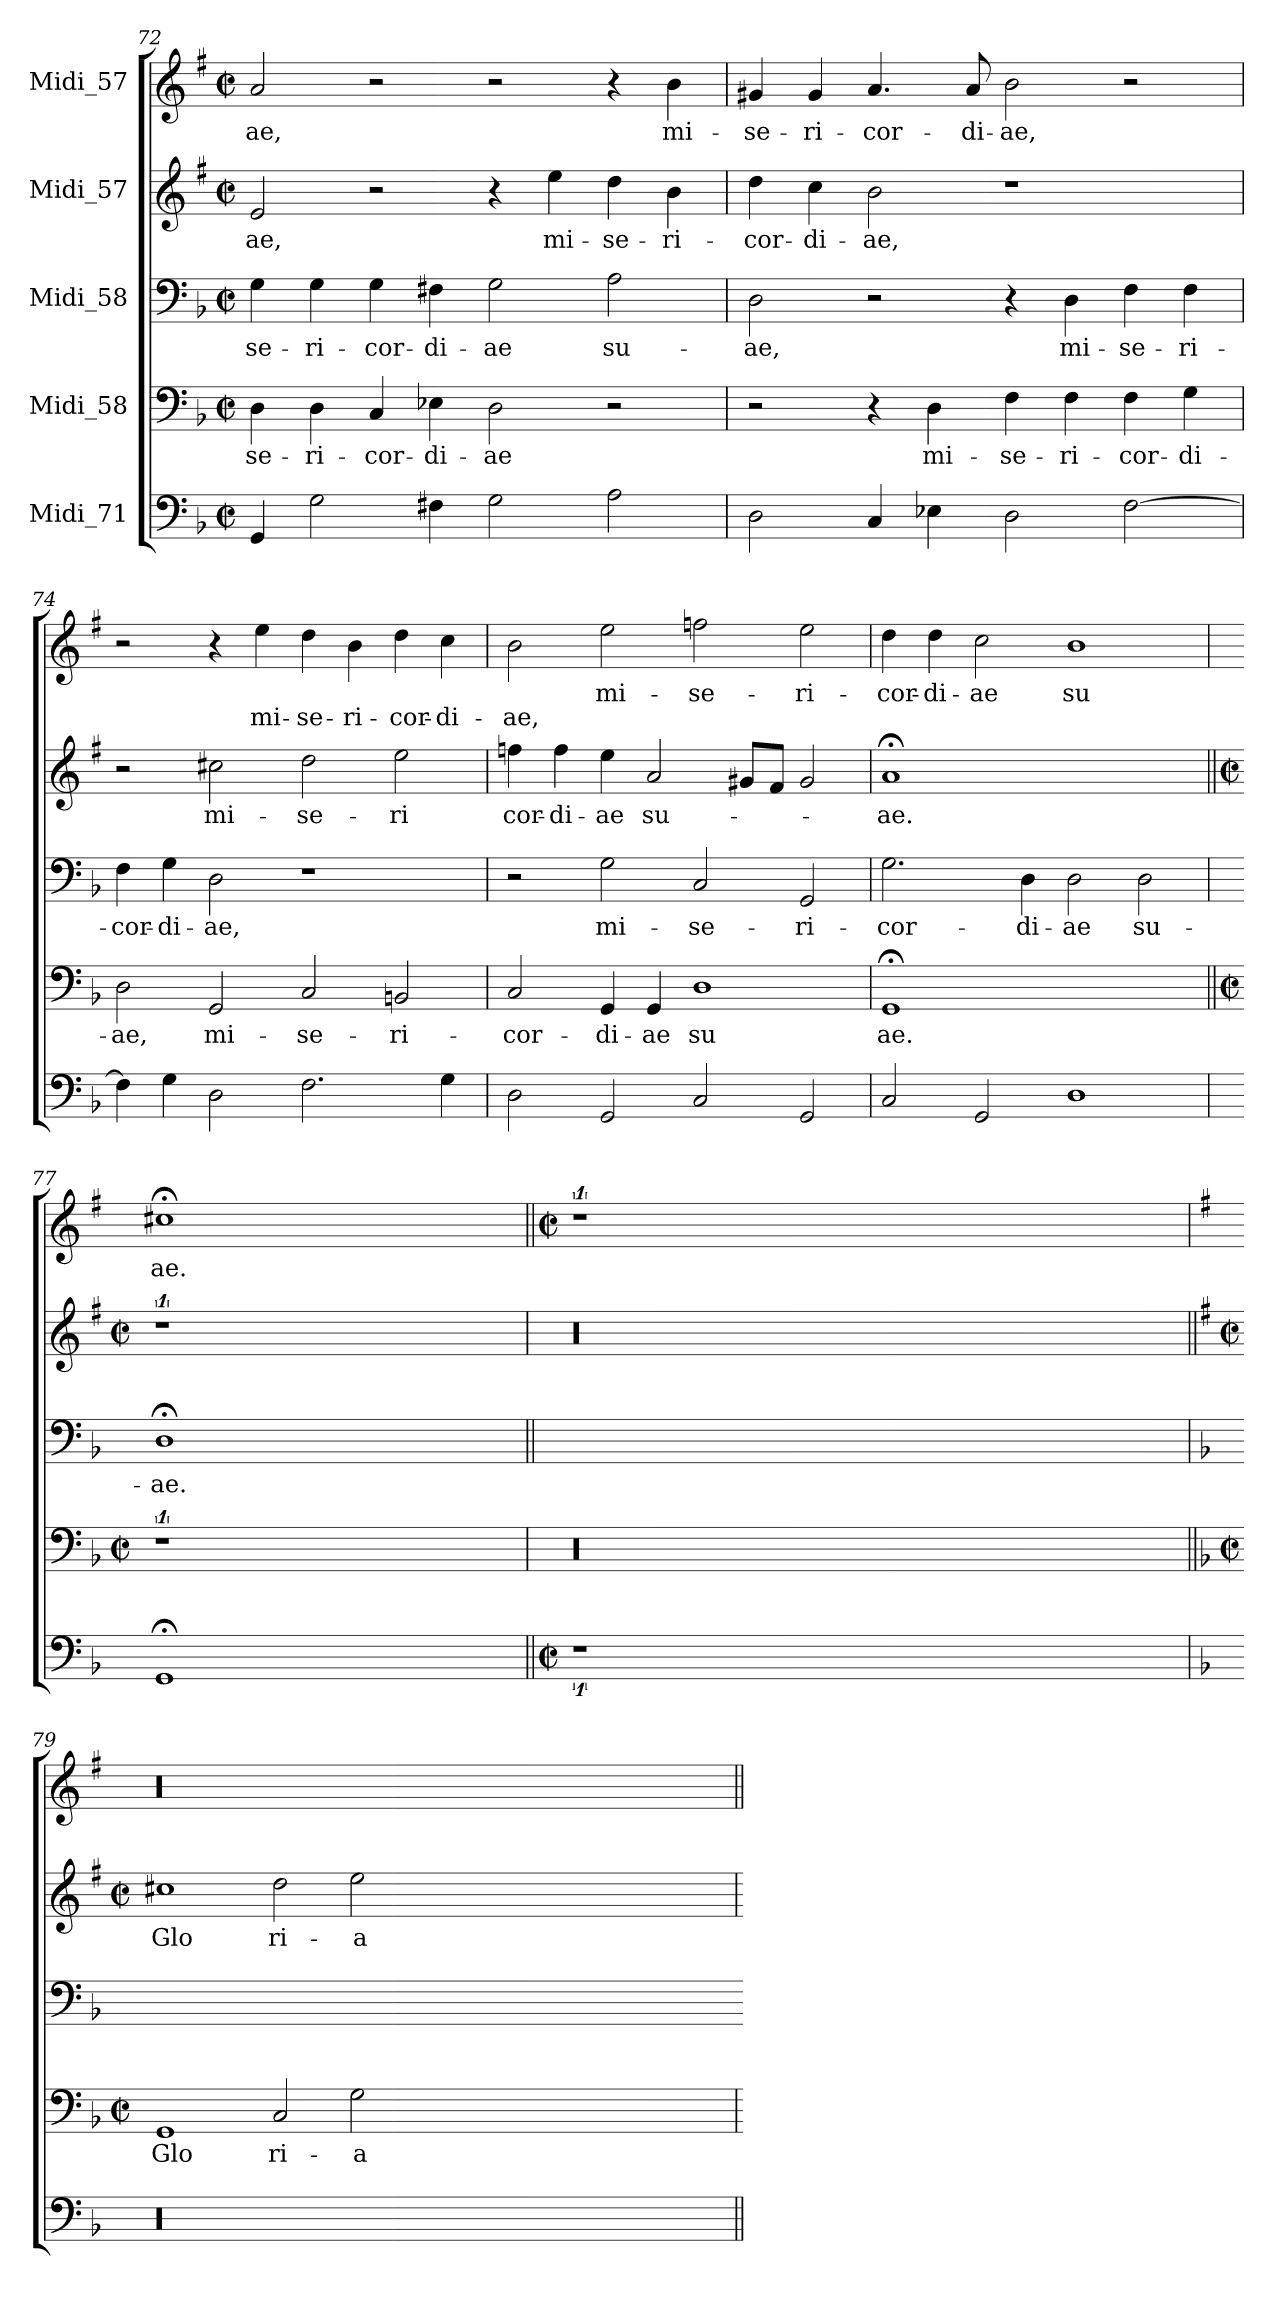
**kern	**kern	**text	**kern	**text	**kern	**text	**kern	**text	**text
*part5	*part4	*part4	*part3	*part3	*part2	*part2	*part1	*part1	*part1
*staff5	*staff4	*staff4	*staff3	*staff3	*staff2	*staff2	*staff1	*staff1	*staff1
*I"Midi_71	*I"Midi_58	*	*I"Midi_58	*	*I"Midi_57	*	*I"Midi_57	*	*
!!LO:LB:g=z
*clefF4	*clefF4	*	*clefF4	*	*clefG2	*	*clefG2	*	*
*	*	*	*	*	*ITrd1c2	*	*ITrd1c2	*	*
*k[b-]	*k[b-]	*	*k[b-]	*	*k[b-]	*	*k[b-]	*	*
*F:	*F:	*	*F:	*	*F:	*	*F:	*	*
*M4/2	*M4/2	*	*M4/2	*	*M4/2	*	*M4/2	*	*
*met(c|)	*met(c|)	*	*met(c|)	*	*met(c|)	*	*met(c|)	*	*
=72	=72	=72	=72	=72	=72	=72	=72	=72	=72
!	!	!LO:LY:b	!	!LO:LY:b	!	!LO:LY:b	!	!LO:LY:b	!
4GG	4D	-se-	4G	-se-	2d	-ae,	2g	-ae,	.
!	!	!LO:LY:b	!	!LO:LY:b	!	!	!	!	!
2G	4D	-ri-	4G	-ri-	.	.	.	.	.
!	!	!LO:LY:b	!	!LO:LY:b	!	!	!	!	!
.	4C	-cor-	4G	-cor-	2r	.	2r	.	.
!	!	!LO:LY:b	!	!LO:LY:b	!	!	!	!	!
4F#X	4E-X	-di-	4F#X	-di-	.	.	.	.	.
!	!	!LO:LY:b	!	!LO:LY:b	!	!	!	!	!
2G	2D	-ae	2G	-ae	4r	.	2r	.	.
!	!	!	!	!	!	!LO:LY:b	!	!	!
.	.	.	.	.	4dd	mi-	.	.	.
!	!	!	!	!LO:LY:b	!	!LO:LY:b	!	!	!
2A	2r	.	2A	su-	4cc	-se-	4r	.	.
!	!	!	!	!	!	!LO:LY:b	!	!LO:LY:b	!
.	.	.	.	.	4a	-ri-	4a	mi-	.
!!LO:LB:g=z
=73	=73	=73	=73	=73	=73	=73	=73	=73	=73
!	!	!	!	!LO:LY:b	!	!LO:LY:b	!	!LO:LY:b	!
2D	2r	.	2D	-ae,	4cc	-cor-	4f#X	-se-	.
!	!	!	!	!	!	!LO:LY:b	!	!LO:LY:b	!
.	.	.	.	.	4b-	-di-	4f#	-ri-	.
!	!	!	!	!	!	!LO:LY:b	!	!LO:LY:b	!
4C	4r	.	2r	.	2a	-ae,	4.g	-cor-	.
!	!	!LO:LY:b	!	!	!	!	!	!	!
4E-X	4D	mi-	.	.	.	.	.	.	.
!	!	!	!	!	!	!	!	!LO:LY:b	!
.	.	.	.	.	.	.	8g	-di-	.
!	!	!LO:LY:b	!	!	!	!	!	!LO:LY:b	!
2D	4F	-se-	4r	.	1r	.	2a	-ae,	.
!	!	!LO:LY:b	!	!LO:LY:b	!	!	!	!	!
.	4F	-ri-	4D	mi-	.	.	.	.	.
!	!	!LO:LY:b	!	!LO:LY:b	!	!	!	!	!
[2F	4F	-cor-	4F	-se-	.	.	2r	.	.
!	!	!LO:LY:b	!	!LO:LY:b	!	!	!	!	!
.	4G	-di-	4F	-ri-	.	.	.	.	.
=74	=74	=74	=74	=74	=74	=74	=74	=74	=74
!	!	!LO:LY:b	!	!LO:LY:b	!	!	!	!	!
4F]	2D	-ae,	4F	-cor-	2r	.	2r	.	.
!	!	!	!	!LO:LY:b	!	!	!	!	!
4G	.	.	4G	-di-	.	.	.	.	.
!	!	!LO:LY:b	!	!LO:LY:b	!	!LO:LY:b	!	!	!
2D	2GG	mi-	2D	-ae,	2bn	mi-	4r	.	.
!	!	!	!	!	!	!	!	!	!LO:LY:b
.	.	.	.	.	.	.	4dd	.	mi-
!	!	!LO:LY:b	!	!	!	!LO:LY:b	!	!	!LO:LY:b
2.F	2C	-se-	1r	.	2cc	-se-	4cc	.	-se-
!	!	!	!	!	!	!	!	!	!LO:LY:b
.	.	.	.	.	.	.	4a	.	-ri-
!	!	!LO:LY:b	!	!	!	!LO:LY:b	!	!	!LO:LY:b
.	2BBn	-ri-	.	.	2dd	-ri	4cc	.	-cor-
!	!	!	!	!	!	!	!	!	!LO:LY:b
4G	.	.	.	.	.	.	4b-	.	-di-
=75	=75	=75	=75	=75	=75	=75	=75	=75	=75
!	!	!LO:LY:b	!	!	!	!LO:LY:b	!	!	!LO:LY:b
2D	2C	-cor-	2r	.	4ee-X	cor-	2a	.	-ae,
!	!	!	!	!	!	!LO:LY:b	!	!	!
.	.	.	.	.	4ee-	-di-	.	.	.
!	!	!LO:LY:b	!	!LO:LY:b	!	!LO:LY:b	!	!LO:LY:b	!
2GG	4GG	-di-	2G	mi-	4dd	-ae	2dd	mi-	.
!	!	!LO:LY:b	!	!	!	!LO:LY:b	!	!	!
.	4GG	-ae	.	.	2g	su-	.	.	.
!	!	!LO:LY:b	!	!LO:LY:b	!	!	!	!LO:LY:b	!
2C	1D	su	2C	-se-	.	.	2ee-X	-se-	.
.	.	.	.	.	8f#XL	.	.	.	.
.	.	.	.	.	8eJ	.	.	.	.
!	!	!	!	!LO:LY:b	!	!	!	!LO:LY:b	!
2GG	.	.	2GG	-ri-	2f#	.	2dd	-ri-	.
=76	=76	=76	=76	=76	=76	=76	=76	=76	=76
!	!	!LO:LY:b	!	!LO:LY:b	!	!LO:LY:b	!	!LO:LY:b	!
2C	1GG;<	ae.	2.G	-cor-	1g;<	-ae.	4cc	-cor-	.
!	!	!	!	!	!	!	!	!LO:LY:b	!
.	.	.	.	.	.	.	4cc	-di-	.
!	!	!	!	!	!	!	!	!LO:LY:b	!
2GG	.	.	.	.	.	.	2b-	-ae	.
!	!	!	!	!LO:LY:b	!	!	!	!	!
.	.	.	4D	-di-	.	.	.	.	.
!	!	!	!	!LO:LY:b	!	!	!	!LO:LY:b	!
1D	1ryy	.	2D	-ae	1ryy	.	1a	su	.
!	!	!	!	!LO:LY:b	!	!	!	!	!
.	.	.	2D	su-	.	.	.	.	.
!!LO:LB:g=z
=77	=77||	=77	=77	=77	=77||	=77	=77	=77	=77
*	*M2/2	*	*	*	*M2/2	*	*	*	*
*	*met(c|)	*	*	*	*met(c|)	*	*	*	*
!	!	!	!	!LO:LY:b	!	!	!	!LO:LY:b	!
1GG;<	1%5r	.	1D;<	-ae.	1%5r	.	1bn;<	ae.	.
00ryy	.	.	00ryy	.	.	.	00ryy	.	.
!!LO:LB:g=z
=78||	=78	=78||	=78||	=78||	=78	=78||	=78||	=78||	=78||
*M2/2	*	*	*	*	*	*	*M2/2	*	*
*met(c|)	*	*	*	*	*	*	*met(c|)	*	*
!	!	!	!	!LO:LY:b	!	!	!	!	!
1%5r	00r	.	2Fyy	sic-	00r	.	1%5r	.	.
!	!	!	!	!LO:LY:b	!	!	!	!	!
.	.	.	2Gyy	-ut	.	.	.	.	.
.	.	.	2Fyy	.	.	.	.	.	.
.	.	.	2B-yy	.	.	.	.	.	.
!	!	!	!	!LO:LY:b	!	!	!	!	!
.	.	.	0B-yy	locutus est ad patres	.	.	.	.	.
!	!	!	!	!LO:LY:b	!	!	!	!	!
.	1ryy	.	2cyy	no-	1ryy	.	.	.	.
!	!	!	!	!LO:LY:b	!	!	!	!	!
.	.	.	2B-yy	-stros.	.	.	.	.	.
!!LO:LB:g=z
=79	=79||	=79	=79	=79	=79||	=79	=79	=79	=79
*	*k[b-]	*	*	*	*k[b-]	*	*	*	*
*	*F:	*	*	*	*F:	*	*	*	*
*	*M4/2	*	*	*	*M4/2	*	*	*	*
*	*met(c|)	*	*	*	*met(c|)	*	*	*	*
!	!	!LO:LY:b	!	!LO:LY:b	!	!LO:LY:b	!	!	!
00r	1GG	Glo	0B-yy	Abraham et semini ejus	1bn	Glo	00r	.	.
!	!	!LO:LY:b	!	!	!	!LO:LY:b	!	!	!
.	2C	ri-	.	.	2cc	ri-	.	.	.
!	!	!LO:LY:b	!	!	!	!LO:LY:b	!	!	!
.	2G	-a	.	.	2dd	-a	.	.	.
!	!	!	!	!LO:LY:b	!	!	!	!	!
.	0ryy	.	2Ayy	in	0ryy	.	.	.	.
!	!	!	!	!LO:LY:b	!	!	!	!	!
.	.	.	2Fyy	sae-	.	.	.	.	.
!	!	!	!	!LO:LY:b	!	!	!	!	!
.	.	.	2Gyy	-cu-	.	.	.	.	.
!	!	!	!	!LO:LY:b	!	!	!	!	!
.	.	.	2Gyy	-la.	.	.	.	.	.
=||	=	=||	=-	=||	=	=||	=||	=||	=||
*-	*-	*-	*-	*-	*-	*-	*-	*-	*-
